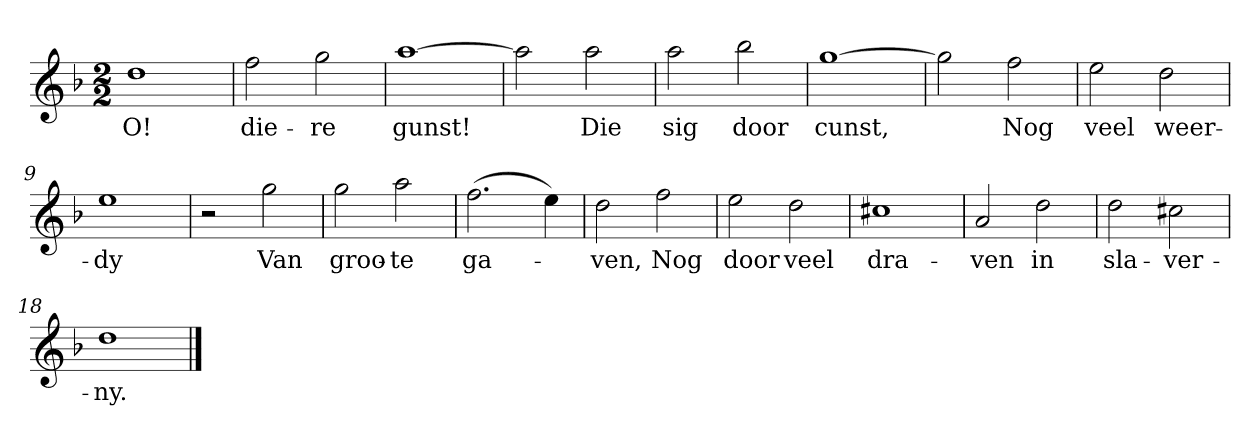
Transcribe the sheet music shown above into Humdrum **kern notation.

**kern	**text
*part1	*part1
*staff1	*staff1
*clefG2	*
*k[b-]	*
*d:	*
*M2/2	*
*MM148	*
=1	=1
1dd	O!
=2	=2
2ff	die-
2gg	-re
=3	=3
[1aa	gunst!
=4	=4
2aa]	.
2aa	Die
=5	=5
2aa	sig
2bb-	door
=6	=6
[1gg	cunst,
=7	=7
2gg]	.
2ff	Nog
=8	=8
2ee	veel
2dd	weer-
=9	=9
1ee	-dy
=10	=10
2r	.
2gg	Van
=11	=11
2gg	groo-
2aa	-te
=12	=12
(2.ff	ga-
4ee)	.
=13	=13
2dd	-ven,
2ff	Nog
=14	=14
2ee	door
2dd	veel
=15	=15
1cc#X	dra-
=16	=16
2a	-ven
2dd	in
=17	=17
2dd	sla-
2cc#X	-ver-
=18	=18
1dd	-ny.
==	==
*-	*-
